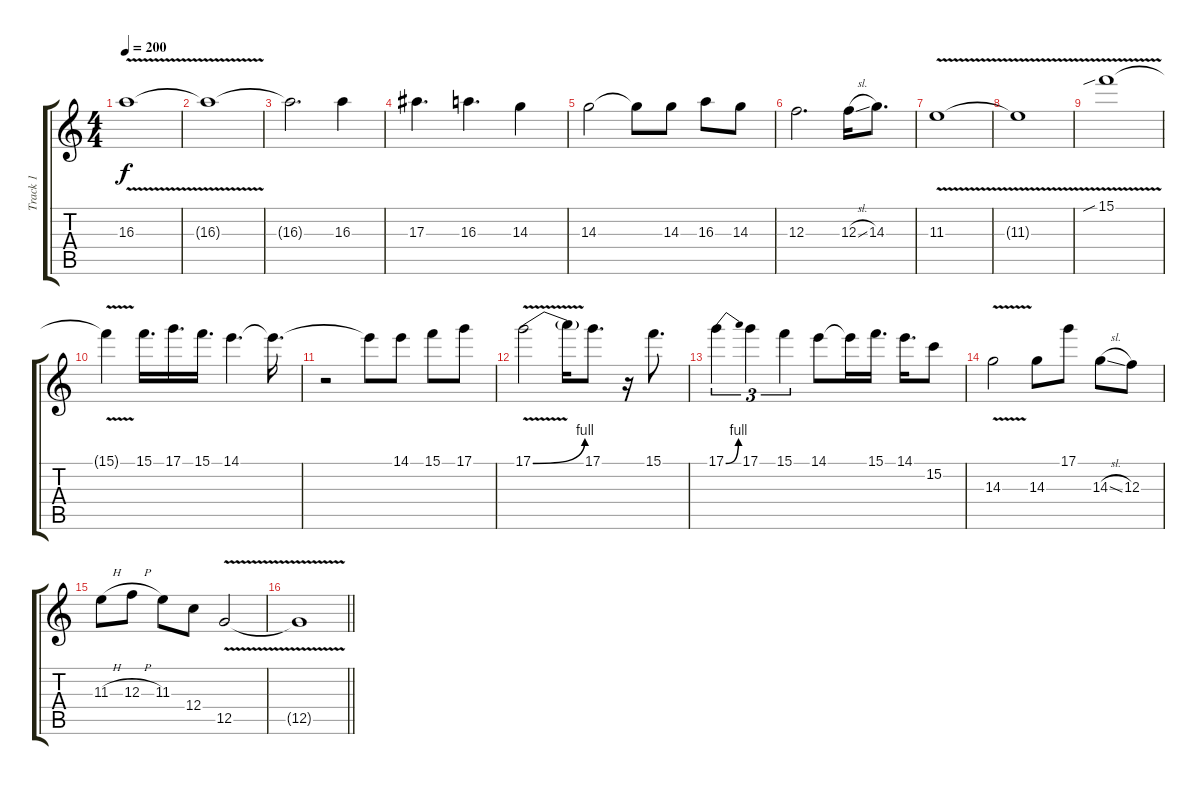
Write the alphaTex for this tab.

\track ("Track 1" "Track 1") {instrument distortionguitar}
\staff {score tabs}
\tuning (D4 A3 F3 C3 G2 D2) {hide}
\ts (4 4)
\tempo 200
\clef g2
\ks c
16.3{v}.1{dy f} |
16.3{t}.1 |
16.3{t}.2{d} 16.3.4 |
17.3.4{d} 16.3.4{d} 14.3.4 |
14.3.2 14.3{t}.8 14.3.8 16.3.8 14.3.8 |
12.3.2{d} 12.3{sl}.16 14.3.8{d} |
11.3{v}.1 |
11.3{t}.1 |
15.1{v sib}.1 |
15.1{t}.4 15.1.16{d} 17.1.16{d} 15.1.16{d} 14.1.4{d} 14.1{t}.16{d} |
r.2 14.1{t}.8 14.1.8 15.1.8 17.1.8 |
17.1{be (bend 0 0 60 4) v}.2 17.1{t}.16 17.1.8{d} r.16 15.1.8{d} |
17.1{be (bend 0 0 60 4)}.4{tu (3 2)} 17.1.4{tu (3 2)} 15.1.4{tu (3 2)} 14.1.8 14.1{t}.16 15.1.16{d} 14.1.16{d} 15.2.8 |
14.3{v}.2 14.3.8 17.1.8 14.3{sl}.8 12.3.8 |
11.3{h}.8 12.3{h}.8 11.3.8 12.4.8 12.5{v}.2 |
\barLineRight lightlight
12.5{t}.1
